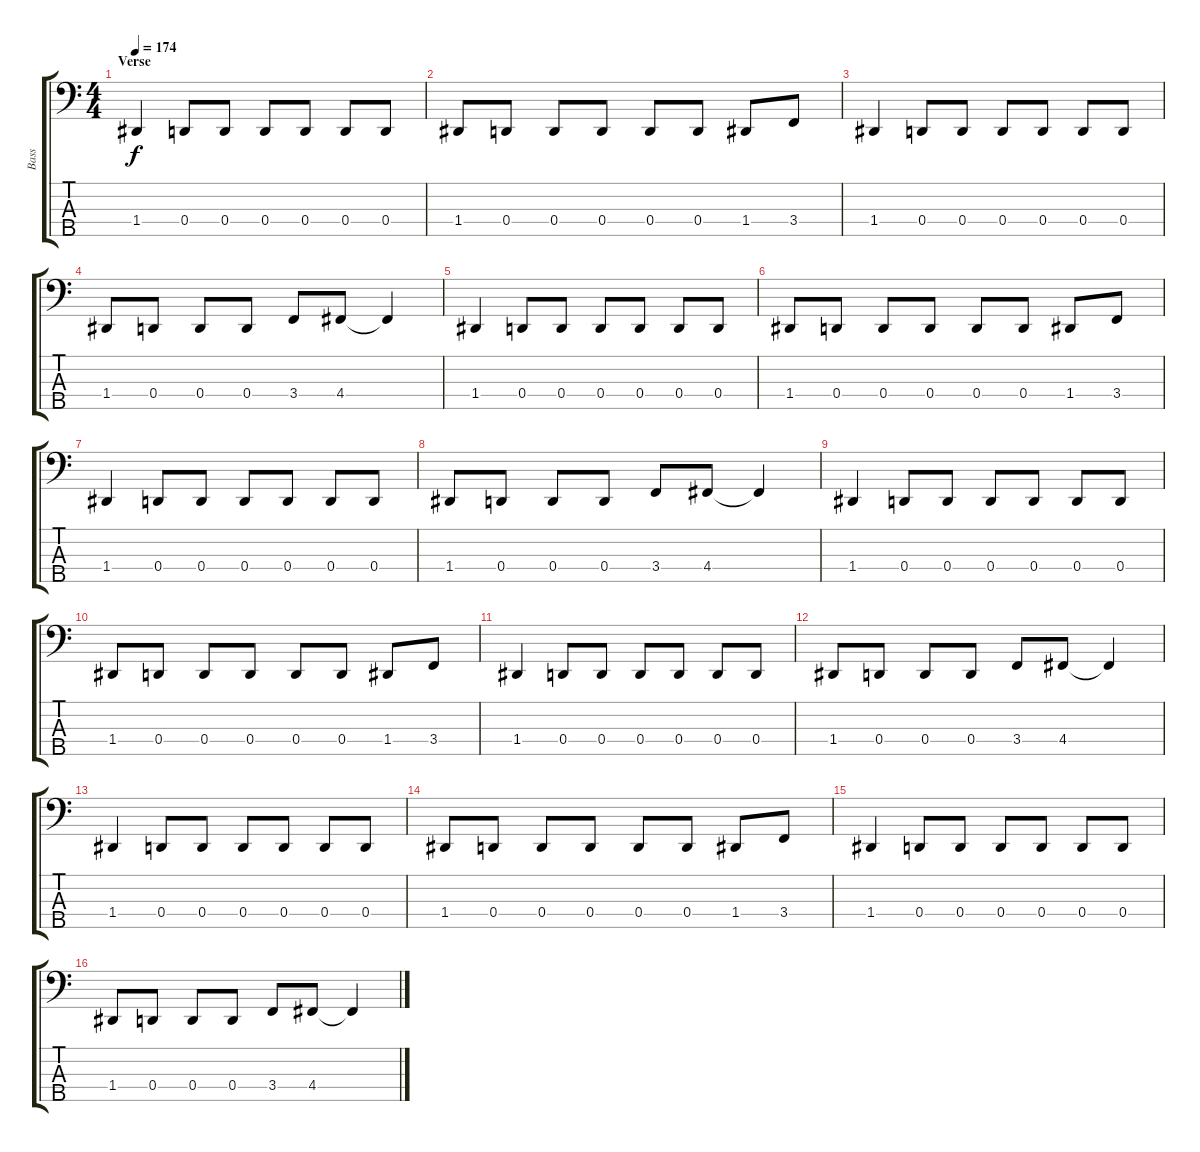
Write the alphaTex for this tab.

\track ("Bass" "Bass") {instrument electricbassfinger}
\staff {score tabs}
\tuning (F2 C2 G1 D1 A0) {hide}
\ts (4 4)
\section ("" "Verse")
\tempo 174
\clef f4
\ks c
1.4.4{dy f instrument electricbassfinger} 0.4.8 0.4.8 0.4.8 0.4.8 0.4.8 0.4.8 |
1.4.8 0.4.8 0.4.8 0.4.8 0.4.8 0.4.8 1.4.8 3.4.8 |
1.4.4 0.4.8 0.4.8 0.4.8 0.4.8 0.4.8 0.4.8 |
1.4.8 0.4.8 0.4.8 0.4.8 3.4.8 4.4.8 4.4{t}.4 |
1.4.4 0.4.8 0.4.8 0.4.8 0.4.8 0.4.8 0.4.8 |
1.4.8 0.4.8 0.4.8 0.4.8 0.4.8 0.4.8 1.4.8 3.4.8 |
1.4.4 0.4.8 0.4.8 0.4.8 0.4.8 0.4.8 0.4.8 |
1.4.8 0.4.8 0.4.8 0.4.8 3.4.8 4.4.8 4.4{t}.4 |
1.4.4 0.4.8 0.4.8 0.4.8 0.4.8 0.4.8 0.4.8 |
1.4.8 0.4.8 0.4.8 0.4.8 0.4.8 0.4.8 1.4.8 3.4.8 |
1.4.4 0.4.8 0.4.8 0.4.8 0.4.8 0.4.8 0.4.8 |
1.4.8 0.4.8 0.4.8 0.4.8 3.4.8 4.4.8 4.4{t}.4 |
1.4.4 0.4.8 0.4.8 0.4.8 0.4.8 0.4.8 0.4.8 |
1.4.8 0.4.8 0.4.8 0.4.8 0.4.8 0.4.8 1.4.8 3.4.8 |
1.4.4 0.4.8 0.4.8 0.4.8 0.4.8 0.4.8 0.4.8 |
1.4.8 0.4.8 0.4.8 0.4.8 3.4.8 4.4.8 4.4{t}.4
